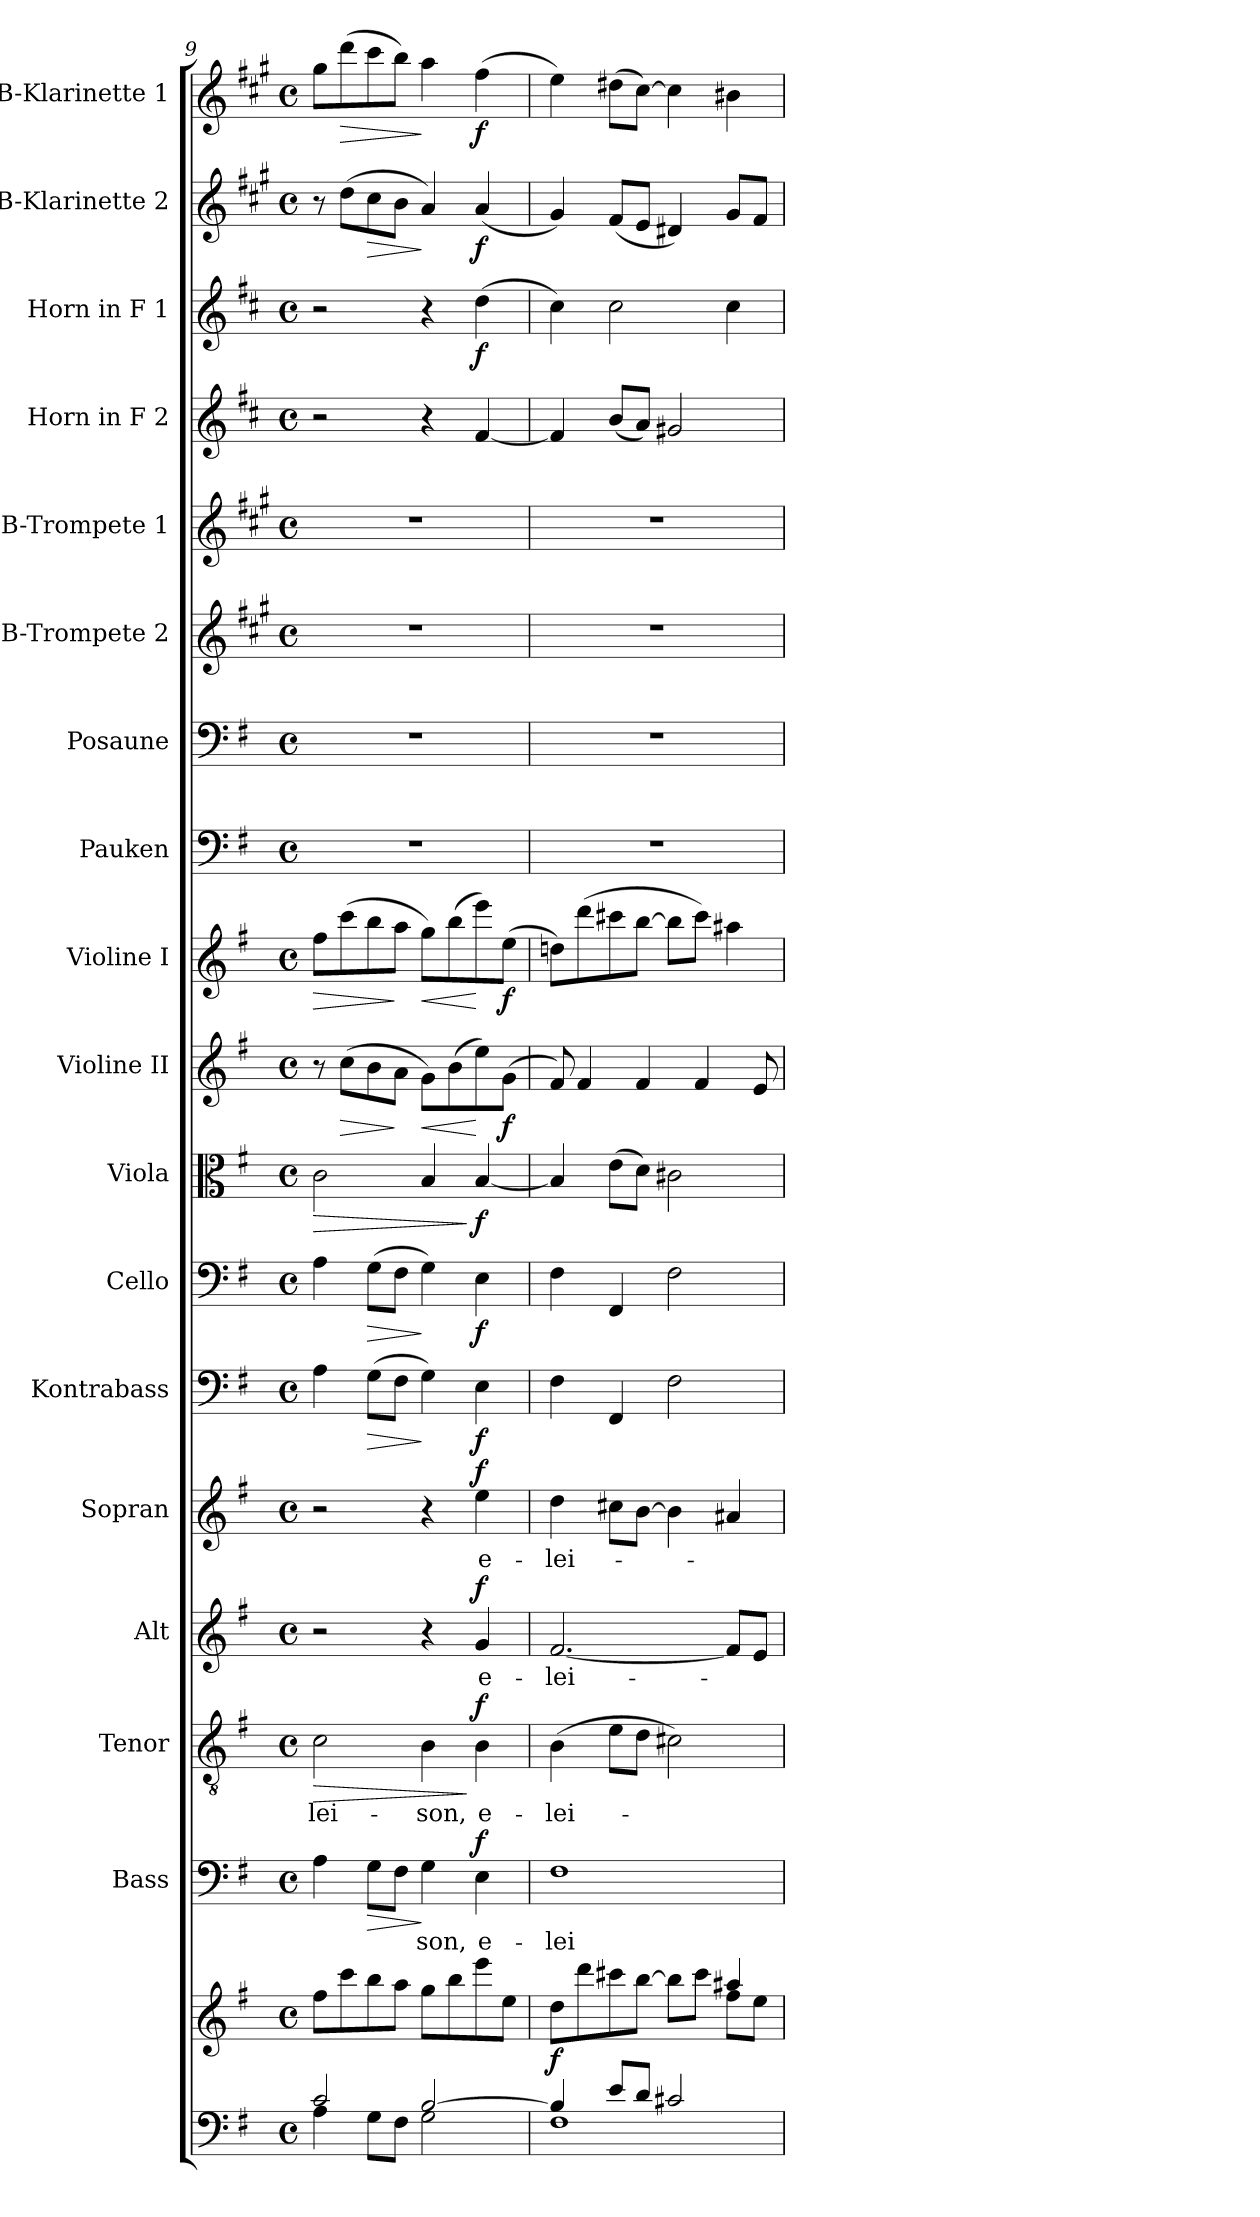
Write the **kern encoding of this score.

**kern	**kern	**dynam	**kern	**text	**dynam	**kern	**text	**dynam	**kern	**text	**dynam	**kern	**text	**dynam	**kern	**dynam	**kern	**dynam	**kern	**dynam	**kern	**dynam	**kern	**dynam	**kern	**kern	**kern	**kern	**kern	**kern	**dynam	**kern	**dynam	**kern	**dynam
*part18	*part18	*part18	*part17	*part17	*part17	*part16	*part16	*part16	*part15	*part15	*part15	*part14	*part14	*part14	*part13	*part13	*part12	*part12	*part11	*part11	*part10	*part10	*part9	*part9	*part8	*part7	*part6	*part5	*part4	*part3	*part3	*part2	*part2	*part1	*part1
*staff19	*staff18	*staff18/19	*staff17	*staff17	*staff17	*staff16	*staff16	*staff16	*staff15	*staff15	*staff15	*staff14	*staff14	*staff14	*staff13	*staff13	*staff12	*staff12	*staff11	*staff11	*staff10	*staff10	*staff9	*staff9	*staff8	*staff7	*staff6	*staff5	*staff4	*staff3	*staff3	*staff2	*staff2	*staff1	*staff1
*	*	*	*I"Bass	*	*	*I"Tenor	*	*	*I"Alt	*	*	*I"Sopran	*	*	*I"Kontrabass	*	*I"Cello	*	*I"Viola	*	*I"Violine II	*	*I"Violine I	*	*I"Pauken	*I"Posaune	*I"B-Trompete 2	*I"B-Trompete 1	*I"Horn in F 2	*I"Horn in F 1	*	*I"B-Klarinette 2	*	*I"B-Klarinette 1	*
*	*	*	*I'B.	*	*	*I'T.	*	*	*I'A.	*	*	*I'S.	*	*	*I'Kb.	*	*	*	*I'Vla.	*	*I'Vl. II	*	*I'Vl. I	*	*I'Pk.	*I'Pos.	*I'B Trp. 2	*I'B Trp. 1	*	*	*	*I'B Kl. 2	*	*I'B Kl. 1	*
!!LO:PB:g=z
*clefF4	*clefG2	*	*clefF4	*	*	*clefGv2	*	*	*clefG2	*	*	*clefG2	*	*	*clefF4	*	*clefF4	*	*clefC3	*	*clefG2	*	*clefG2	*	*clefF4	*clefF4	*clefG2	*clefG2	*clefG2	*clefG2	*	*clefG2	*	*clefG2	*
*	*	*	*	*	*	*	*	*	*	*	*	*	*	*	*ITrd7c12	*	*	*	*	*	*	*	*	*	*	*	*ITrd1c2	*ITrd1c2	*ITrd4c7	*ITrd4c7	*	*ITrd1c2	*	*ITrd1c2	*
*k[f#]	*k[f#]	*	*k[f#]	*	*	*k[f#]	*	*	*k[f#]	*	*	*k[f#]	*	*	*k[f#]	*	*k[f#]	*	*k[f#]	*	*k[f#]	*	*k[f#]	*	*k[f#]	*k[f#]	*k[f#]	*k[f#]	*k[f#]	*k[f#]	*	*k[f#]	*	*k[f#]	*
*G:	*G:	*	*G:	*	*	*G:	*	*	*G:	*	*	*G:	*	*	*G:	*	*G:	*	*G:	*	*G:	*	*G:	*	*G:	*G:	*G:	*G:	*G:	*G:	*	*G:	*	*G:	*
*M4/4	*M4/4	*	*M4/4	*	*	*M4/4	*	*	*M4/4	*	*	*M4/4	*	*	*M4/4	*	*M4/4	*	*M4/4	*	*M4/4	*	*M4/4	*	*M4/4	*M4/4	*M4/4	*M4/4	*M4/4	*M4/4	*	*M4/4	*	*M4/4	*
*met(c)	*met(c)	*	*met(c)	*	*	*met(c)	*	*	*met(c)	*	*	*met(c)	*	*	*met(c)	*	*met(c)	*	*met(c)	*	*met(c)	*	*met(c)	*	*met(c)	*met(c)	*met(c)	*met(c)	*met(c)	*met(c)	*	*met(c)	*	*met(c)	*
=9	=9	=9	=9	=9	=9	=9	=9	=9	=9	=9	=9	=9	=9	=9	=9	=9	=9	=9	=9	=9	=9	=9	=9	=9	=9	=9	=9	=9	=9	=9	=9	=9	=9	=9	=9
*^	*	*	*	*	*	*	*	*	*	*	*	*	*	*	*	*	*	*	*	*	*	*	*	*	*	*	*	*	*	*	*	*	*	*	*
!	!	!	!	!	!	!	!	!LO:LY:b	!LO:HP:b	!	!	!	!	!	!	!	!	!	!	!	!LO:HP:b	!	!	!	!LO:HP:b	!	!	!	!	!	!	!	!	!	!	!
2c/	4A\	8ff#\L	.	4A\	.	.	2c\	-lei-	>	2r	.	.	2r	.	.	4AA\	.	4A\	.	2c\	>	8r	.	8ff#\L	>	1r	1r	1r	1r	2r	2r	.	8r	.	8ff#\L	.
!	!	!	!	!	!	!	!	!	!	!	!	!	!	!	!	!	!	!	!	!	!	!	!LO:HP:b	!	!	!	!	!	!	!	!	!	!	!	!	!LO:HP:b
.	.	8ccc\	.	.	.	.	.	.	.	.	.	.	.	.	.	.	.	.	.	.	.	(>8cc\L	>	(>8ccc\	.	.	.	.	.	.	.	.	(>8cc\L	.	(>8ccc\	>
!	!	!	!	!	!	!LO:HP:b	!	!	!	!	!	!	!	!	!	!	!LO:HP:b	!	!LO:HP:b	!	!	!	!	!	!	!	!	!	!	!	!	!	!	!LO:HP:b	!	!
.	8G\L	8bb\	.	8G\L	.	>	.	.	.	.	.	.	.	.	.	(>8GG\L	>	(>8G\L	>	.	.	8b\	.	8bb\	.	.	.	.	.	.	.	.	8b\	>	8bb\	.
.	8F#\J	8aa\J	.	8F#\J	.	.	.	.	.	.	.	.	.	.	.	8FF#\J	.	8F#\J	.	.	.	8a\J	]	8aa\J	]	.	.	.	.	.	.	.	8a\J	.	8aa\J)	.
!	!	!	!	!	!LO:LY:b	!	!	!LO:LY:b	!	!	!	!	!	!	!	!	!	!	!	!	!	!	!LO:HP:b	!	!LO:HP:b	!	!	!	!	!	!	!	!	!	!	!
[>2B/	2G\	8gg\L	.	4G\	-son,	]	4B\	-son,	.	4r	.	.	4r	.	.	4GG\)	]	4G\)	]	4B/	.	8g\L)	<	8gg\L)	<	.	.	.	.	4r	4r	.	4g/)	]	4gg\	]
.	.	8bb\	.	.	.	.	.	.	.	.	.	.	.	.	.	.	.	.	.	.	.	(>8b\	.	(>8bb\	.	.	.	.	.	.	.	.	.	.	.	.
!	!	!	!	!	!LO:LY:b	!LO:DY:a	!	!LO:LY:b	!LO:DY:n=1:a	!	!LO:LY:b	!LO:DY:a	!	!LO:LY:b	!LO:DY:a	!	!LO:DY:b	!	!LO:DY:b	!	!LO:DY:n=1:b	!	!	!	!	!	!	!	!	!	!	!LO:DY:b	!	!LO:DY:b	!	!LO:DY:b
.	.	8eee\	.	4E\	e-	f	4B\	e-	] f	4g/	e-	f	4ee\	e-	f	4EE\	f	4E\	f	[4B/	] f	8ee\)	[	8eee\)	[	.	.	.	.	[4B/	(>4g\	f	(<4g/	f	(>4ee\	f
!	!	!	!	!	!	!	!	!	!	!	!	!	!	!	!	!	!	!	!	!	!	!	!LO:DY:b	!	!LO:DY:b	!	!	!	!	!	!	!	!	!	!	!
.	.	8ee\J	.	.	.	.	.	.	.	.	.	.	.	.	.	.	.	.	.	.	.	(>8g\J	f	(>8ee\J	f	.	.	.	.	.	.	.	.	.	.	.
=10	=10	=10	=10	=10	=10	=10	=10	=10	=10	=10	=10	=10	=10	=10	=10	=10	=10	=10	=10	=10	=10	=10	=10	=10	=10	=10	=10	=10	=10	=10	=10	=10	=10	=10	=10	=10
*	*	*^	*	*	*	*	*	*	*	*	*	*	*	*	*	*	*	*	*	*	*	*	*	*	*	*	*	*	*	*	*	*	*	*	*	*
!	!	!	!	!LO:DY:b	!	!LO:LY:b	!	!	!LO:LY:b	!	!	!LO:LY:b	!	!	!LO:LY:b	!	!	!	!	!	!	!	!	!	!	!	!	!	!	!	!	!	!	!	!	!	!
4B/]	1F#	8dd\L	2.ryy	f	1F#	-lei-	.	(>4B\	-lei-	.	[2.f#/	-lei-	.	4dd\	-lei-	.	4FF#\	.	4F#\	.	4B/]	.	8f#/)	.	8ddn\L)	.	1r	1r	1r	1r	4B/]	4f#\)	.	4f#/)	.	4dd\)	.
.	.	8ddd\	.	.	.	.	.	.	.	.	.	.	.	.	.	.	.	.	.	.	.	.	4f#/	.	(>8ddd\	.	.	.	.	.	.	.	.	.	.	.	.
8e/L	.	8ccc#X\	.	.	.	.	.	8e\L	.	.	.	.	.	8cc#X\L	.	.	4FFF#/	.	4FF#/	.	(>8e\L	.	.	.	8ccc#X\	.	.	.	.	.	(<8e/L	2f#\	.	(<8e/L	.	(>8cc#X\L	.
8d/J	.	[>8bb\J	.	.	.	.	.	8d\J	.	.	.	.	.	[8b\J	.	.	.	.	.	.	8d\J)	.	4f#/	.	[8bb\J	.	.	.	.	.	8d/J)	.	.	8d/J	.	[8b\J)	.
2c#X/	.	8bb\L]	.	.	.	.	.	2c#X\)	.	.	.	.	.	4b\]	.	.	2FF#\	.	2F#\	.	2c#X\	.	.	.	8bb\L]	.	.	.	.	.	2c#X/	.	.	4c#X/)	.	4b\]	.
.	.	8ccc#\J	.	.	.	.	.	.	.	.	.	.	.	.	.	.	.	.	.	.	.	.	4f#/	.	8ccc#\J)	.	.	.	.	.	.	.	.	.	.	.	.
.	.	4aa#X/	8ff#\L	.	.	.	.	.	.	.	8f#/L]	.	.	4a#X/	.	.	.	.	.	.	.	.	.	.	4aa#X\	.	.	.	.	.	.	4f#\	.	8f#/L	.	4a#X\	.
.	.	.	8ee\J	.	.	.	.	.	.	.	8e/J	.	.	.	.	.	.	.	.	.	.	.	8e/	.	.	.	.	.	.	.	.	.	.	8e/J	.	.	.
*v	*v	*	*	*	*	*	*	*	*	*	*	*	*	*	*	*	*	*	*	*	*	*	*	*	*	*	*	*	*	*	*	*	*	*	*	*	*
*	*v	*v	*	*	*	*	*	*	*	*	*	*	*	*	*	*	*	*	*	*	*	*	*	*	*	*	*	*	*	*	*	*	*	*	*	*
=	=	=	=	=	=	=	=	=	=	=	=	=	=	=	=	=	=	=	=	=	=	=	=	=	=	=	=	=	=	=	=	=	=	=	=
*-	*-	*-	*-	*-	*-	*-	*-	*-	*-	*-	*-	*-	*-	*-	*-	*-	*-	*-	*-	*-	*-	*-	*-	*-	*-	*-	*-	*-	*-	*-	*-	*-	*-	*-	*-
